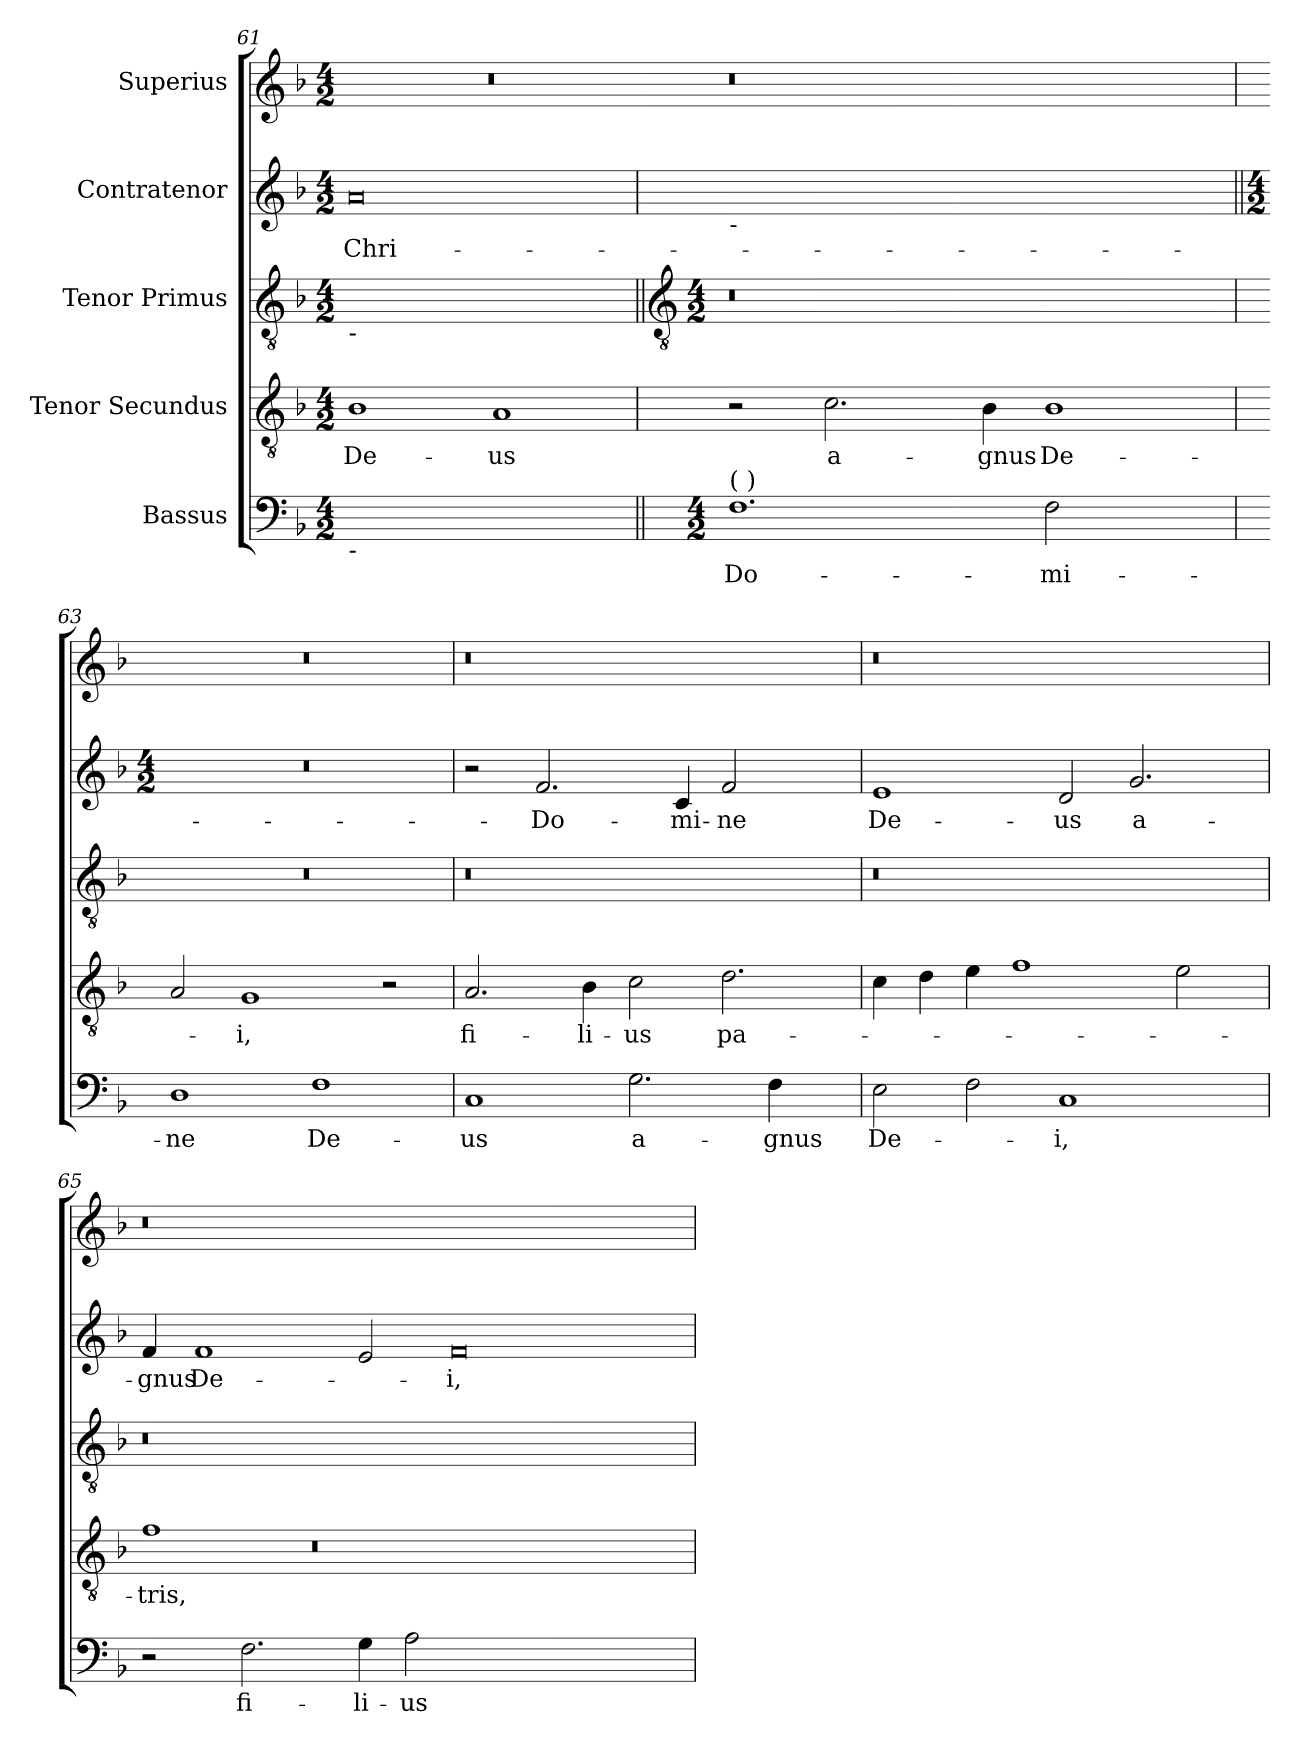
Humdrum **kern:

**kern	**text	**kern	**text	**kern	**text	**kern	**text	**kern
*part5	*part5	*part4	*part4	*part3	*part3	*part2	*part2	*part1
*staff5	*staff5	*staff4	*staff4	*staff3	*staff3	*staff2	*staff2	*staff1
*I"Bassus	*	*I"Tenor Secundus	*	*I"Tenor Primus	*	*I"Contratenor	*	*I"Superius
!!LO:LB:g=z
*clefF4	*	*clefGv2	*	*clefGv2	*	*clefG2	*	*clefG2
*k[b-]	*	*k[b-]	*	*k[b-]	*	*k[b-]	*	*k[b-]
*F:	*	*F:	*	*F:	*	*F:	*	*F:
*M4/2	*	*M4/2	*	*M4/2	*	*M4/2	*	*M4/2
=61	=61	=61	=61	=61	=61	=61	=61	=61
!	!	!	!	!LO:TX:b:t=-	!	!	!	!
!LO:TX:b:t=-	!	!	!	!	!	!	!	!
!	!LO:LY:b	!	!LO:LY:b	!	!LO:LY:b	!	!LO:LY:b	!
1Dyy	ste.	1B-	De-	1Ayy	-ste.	0a	Chri-	0r
!	!	!	!LO:LY:b	!	!	!	!	!
1ryy	.	1A	-us	1ryy	.	.	.	.
!!LO:LB:g=z
=62||	=62	=62	=62	=62||	=62	=62	=62	=62
*	*	*	*	*clefGv2	*	*	*	*
*M4/2	*	*	*	*M4/2	*	*	*	*
!	!	!	!	!	!	!LO:TX:b:t=-	!	!
!LO:TX:a:t=(  )	!	!	!	!	!	!	!	!
!	!LO:LY:b	!	!	!	!	!	!LO:LY:b	!
1.F	Do-	2r	.	0r	.	1f#Xyy	-ste.	0r
!	!	!	!LO:LY:b	!	!	!	!	!
.	.	2.c	a-	.	.	.	.	.
.	.	.	.	.	.	1.ryy	.	.
!	!	!	!LO:LY:b	!	!	!	!	!
.	.	4B-	-gnus	.	.	.	.	.
!	!LO:LY:b	!	!LO:LY:b	!	!	!	!	!
2F	-mi-	1B-	De-	.	.	.	.	.
2ryy	.	.	.	2ryy	.	.	.	2ryy
!!LO:LB:g=z
=63	=63	=63	=63	=63	=63	=63||	=63	=63
*	*	*	*	*	*	*M4/2	*	*
!	!LO:LY:b	!	!	!	!	!	!	!
1D	-ne	2A	.	0r	.	0r	.	0r
!	!	!	!LO:LY:b	!	!	!	!	!
.	.	1G	-i,	.	.	.	.	.
!	!LO:LY:b	!	!	!	!	!	!	!
1F	De-	.	.	.	.	.	.	.
.	.	2r	.	.	.	.	.	.
=63A	=63A	=63A	=63A	=63A	=63A	=63A	=63A	=63A
!	!LO:LY:b	!	!LO:LY:b	!	!	!	!	!
1C	-us	2.A	fi-	0r	.	2r	.	0r
!	!	!	!	!	!	!	!LO:LY:b	!
.	.	.	.	.	.	2.f	Do-	.
!	!	!	!LO:LY:b	!	!	!	!	!
.	.	4B-	-li-	.	.	.	.	.
!	!LO:LY:b	!	!LO:LY:b	!	!	!	!	!
2.G	a-	2c	-us	.	.	.	.	.
!	!	!	!	!	!	!	!LO:LY:b	!
.	.	.	.	.	.	4c	-mi-	.
!	!	!	!LO:LY:b	!	!	!	!LO:LY:b	!
.	.	2.d	pa-	.	.	2f	-ne	.
!	!LO:LY:b	!	!	!	!	!	!	!
4F	-gnus	.	.	.	.	.	.	.
4ryy	.	.	.	4ryy	.	4ryy	.	4ryy
=64A	=64A	=64A	=64A	=64A	=64A	=64A	=64A	=64A
!	!LO:LY:b	!	!	!	!	!	!LO:LY:b	!
2E	De-	4c	.	0r	.	1e	De-	0r
.	.	4d	.	.	.	.	.	.
2F	.	4e	.	.	.	.	.	.
.	.	1f	.	.	.	.	.	.
!	!LO:LY:b	!	!	!	!	!	!LO:LY:b	!
1C	-i,	.	.	.	.	2d	-us	.
!	!	!	!	!	!	!	!LO:LY:b	!
.	.	.	.	.	.	2.g	a-	.
.	.	2e	.	.	.	.	.	.
4ryy	.	.	.	4ryy	.	.	.	4ryy
=65A	=65A	=65A	=65A	=65A	=65A	=65A	=65A	=65A
!	!	!	!LO:LY:b	!	!	!	!LO:LY:b	!
2r	.	1f	-tris,	0r	.	4f	-gnus	0r
!	!	!	!	!	!	!	!LO:LY:b	!
.	.	.	.	.	.	1f	De-	.
!	!LO:LY:b	!	!	!	!	!	!	!
2.F	fi-	.	.	.	.	.	.	.
.	.	0r	.	.	.	.	.	.
!	!LO:LY:b	!	!	!	!	!	!	!
4G	-li-	.	.	.	.	2e	.	.
!	!LO:LY:b	!	!	!	!	!	!	!
2A	-us	.	.	.	.	.	.	.
!	!	!	!	!	!	!	!LO:LY:b	!
.	.	.	.	.	.	0f	-i,	.
1..ryy	.	.	.	1..ryy	.	.	.	1..ryy
.	.	2.ryy	.	.	.	.	.	.
=	=	=	=	=	=	=	=	=
*-	*-	*-	*-	*-	*-	*-	*-	*-
